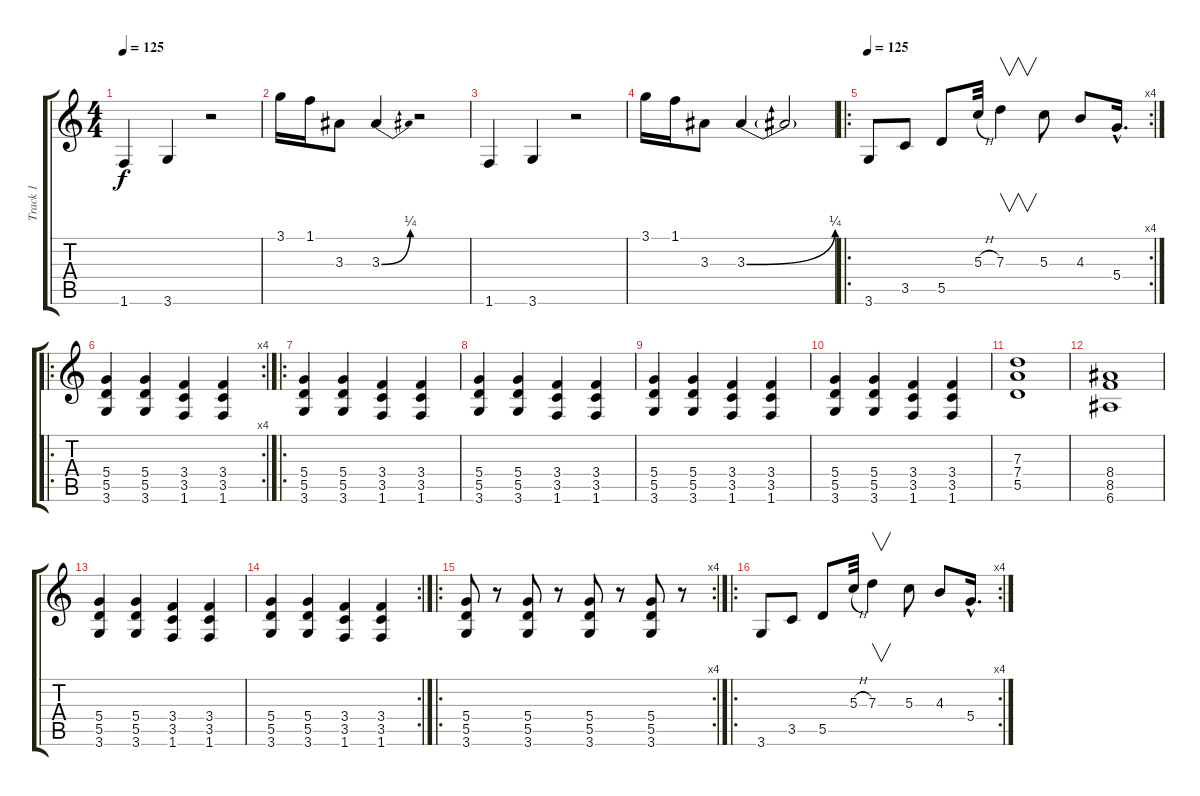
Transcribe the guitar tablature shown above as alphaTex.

\track ("Track 1" "Track 1") {instrument distortionguitar}
\staff {score tabs}
\tuning (E4 B3 G3 D3 A2 E2) {hide}
\ts (4 4)
\tempo 125
\tempo 90
\tempo 125
\clef g2
\ks c
1.6.4{dy f instrument distortionguitar} 3.6.4 r.2 |
3.1.16 1.1.16 3.3.8 3.3{be (bend 0 0 60 1)}.4 r.2 |
1.6.4 3.6.4 r.2 |
3.1.16 1.1.16 3.3.8 3.3{be (bend 0 0 60 1)}.4 3.3{t}.2 |
\ro
\rc 4
\tempo 125
3.6.8 3.5.8 5.5.8 5.3{h}.32 7.3.4{v} 5.3.8 4.3.8 5.4{hac}.16{d} |
\ro
\rc 4
(5.4 5.5 3.6).4 (5.4 5.5 3.6).4 (3.4 3.5 1.6).4 (3.4 3.5 1.6).4 |
\ro
(5.4 5.5 3.6).4 (5.4 5.5 3.6).4 (3.4 3.5 1.6).4 (3.4 3.5 1.6).4 |
(5.4 5.5 3.6).4 (5.4 5.5 3.6).4 (3.4 3.5 1.6).4 (3.4 3.5 1.6).4 |
(5.4 5.5 3.6).4 (5.4 5.5 3.6).4 (3.4 3.5 1.6).4 (3.4 3.5 1.6).4 |
(5.4 5.5 3.6).4 (5.4 5.5 3.6).4 (3.4 3.5 1.6).4 (3.4 3.5 1.6).4 |
(7.3 7.4 5.5).1 |
(8.4 8.5 6.6).1 |
(5.4 5.5 3.6).4 (5.4 5.5 3.6).4 (3.4 3.5 1.6).4 (3.4 3.5 1.6).4 |
\rc 2
(5.4 5.5 3.6).4 (5.4 5.5 3.6).4 (3.4 3.5 1.6).4 (3.4 3.5 1.6).4 |
\ro
\rc 4
(5.4 5.5 3.6).8 r.8 (5.4 5.5 3.6).8 r.8 (5.4 5.5 3.6).8 r.8 (5.4 5.5 3.6).8 r.8 |
\ro
\rc 4
3.6.8 3.5.8 5.5.8 5.3{h}.32 7.3.4{v} 5.3.8 4.3.8 5.4{hac}.16{d}
